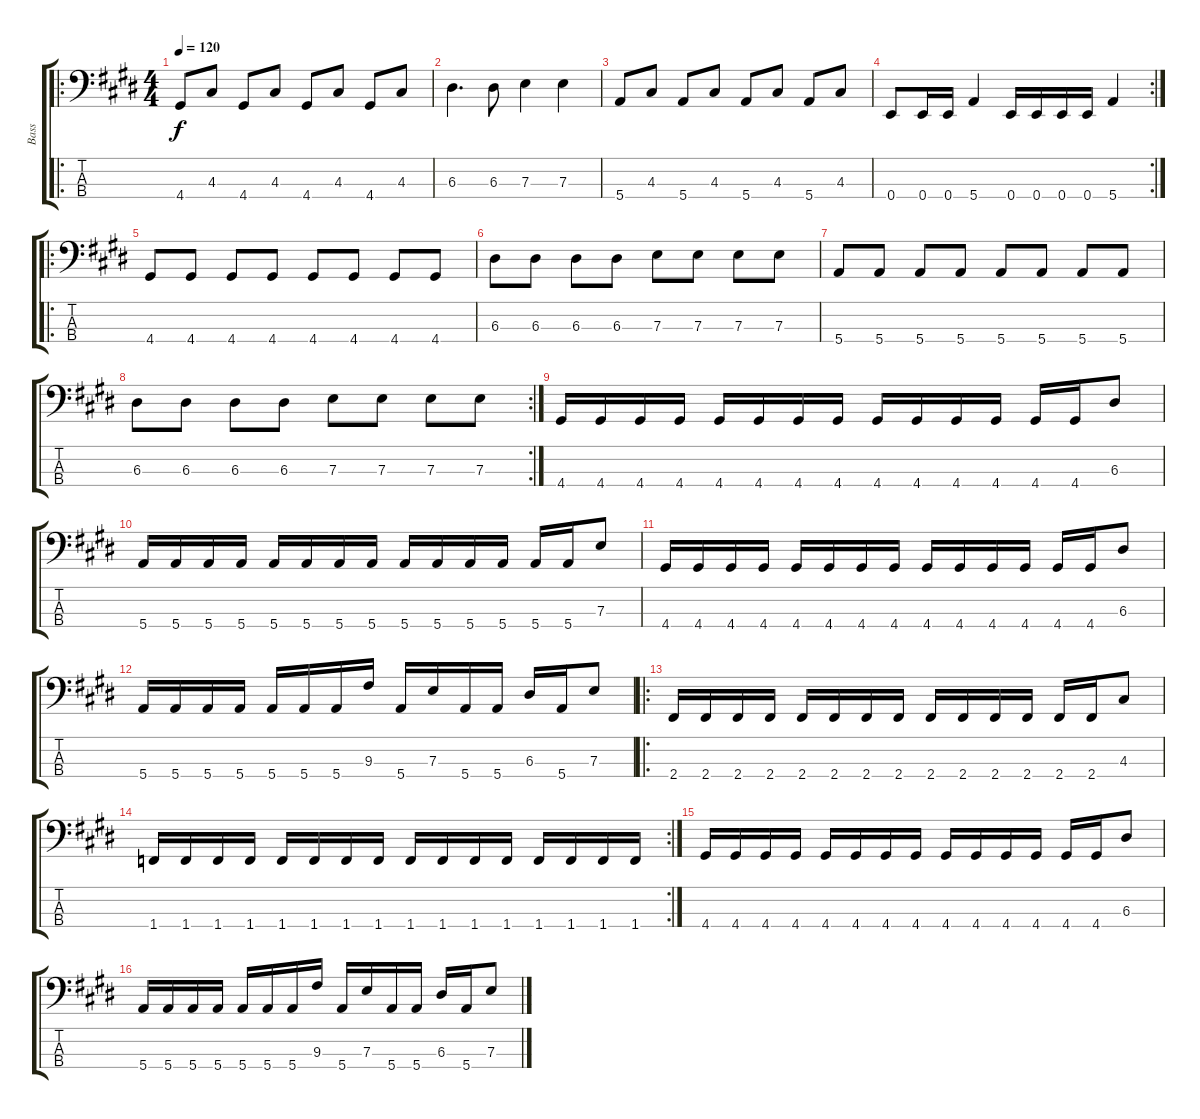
\track ("Bass" "Bass") {instrument electricbassfinger}
\staff {score tabs}
\tuning (G2 D2 A1 E1) {hide}
\ro
\ts (4 4)
\tempo 120
\clef f4
\ks e
4.4.8{dy f} 4.3.8 4.4.8 4.3.8 4.4.8 4.3.8 4.4.8 4.3.8 |
6.3.4{d} 6.3.8 7.3.4 7.3.4 |
5.4.8 4.3.8 5.4.8 4.3.8 5.4.8 4.3.8 5.4.8 4.3.8 |
\rc 2
0.4.8 0.4.16 0.4.16 5.4.4 0.4.16 0.4.16 0.4.16 0.4.16 5.4.4 |
\ro
4.4.8 4.4.8 4.4.8 4.4.8 4.4.8 4.4.8 4.4.8 4.4.8 |
6.3.8 6.3.8 6.3.8 6.3.8 7.3.8 7.3.8 7.3.8 7.3.8 |
5.4.8 5.4.8 5.4.8 5.4.8 5.4.8 5.4.8 5.4.8 5.4.8 |
\rc 2
6.3.8 6.3.8 6.3.8 6.3.8 7.3.8 7.3.8 7.3.8 7.3.8 |
4.4.16 4.4.16 4.4.16 4.4.16 4.4.16 4.4.16 4.4.16 4.4.16 4.4.16 4.4.16 4.4.16 4.4.16 4.4.16 4.4.16 6.3.8 |
5.4.16 5.4.16 5.4.16 5.4.16 5.4.16 5.4.16 5.4.16 5.4.16 5.4.16 5.4.16 5.4.16 5.4.16 5.4.16 5.4.16 7.3.8 |
4.4.16 4.4.16 4.4.16 4.4.16 4.4.16 4.4.16 4.4.16 4.4.16 4.4.16 4.4.16 4.4.16 4.4.16 4.4.16 4.4.16 6.3.8 |
5.4.16 5.4.16 5.4.16 5.4.16 5.4.16 5.4.16 5.4.16 9.3.16 5.4.16 7.3.16 5.4.16 5.4.16 6.3.16 5.4.16 7.3.8 |
\ro
2.4.16 2.4.16 2.4.16 2.4.16 2.4.16 2.4.16 2.4.16 2.4.16 2.4.16 2.4.16 2.4.16 2.4.16 2.4.16 2.4.16 4.3.8 |
\rc 2
1.4.16 1.4.16 1.4.16 1.4.16 1.4.16 1.4.16 1.4.16 1.4.16 1.4.16 1.4.16 1.4.16 1.4.16 1.4.16 1.4.16 1.4.16 1.4.16 |
4.4.16 4.4.16 4.4.16 4.4.16 4.4.16 4.4.16 4.4.16 4.4.16 4.4.16 4.4.16 4.4.16 4.4.16 4.4.16 4.4.16 6.3.8 |
5.4.16 5.4.16 5.4.16 5.4.16 5.4.16 5.4.16 5.4.16 9.3.16 5.4.16 7.3.16 5.4.16 5.4.16 6.3.16 5.4.16 7.3.8
